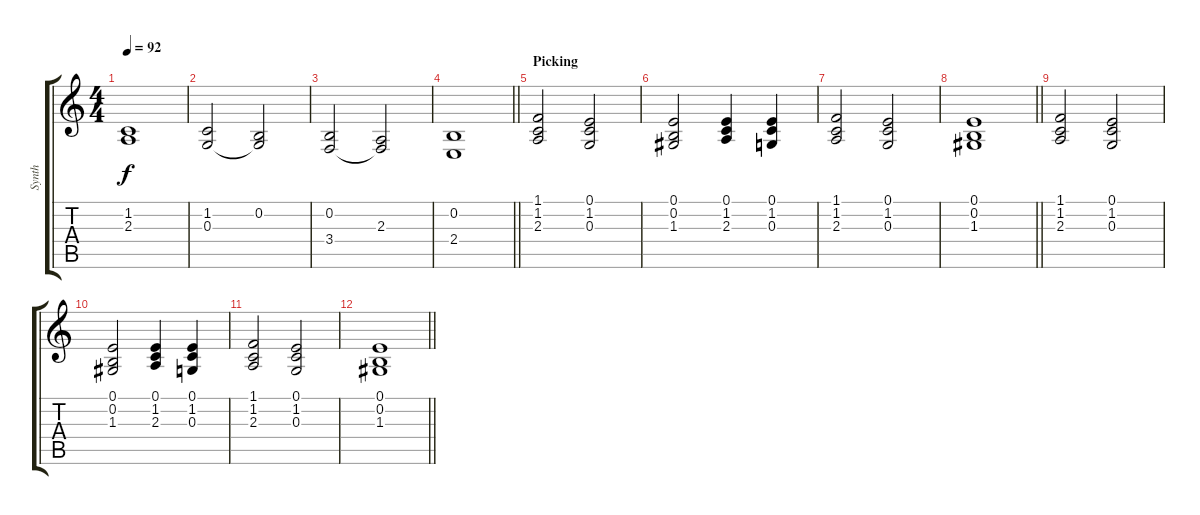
\track ("Synth" "Synth") {instrument pad8sweep}
\staff {score tabs}
\tuning (E4 B3 G3 D3 A2 E2) {hide}
\ts (4 4)
\tempo 92
\clef g2
\ks c
(1.2 2.3).1{dy f} |
(1.2 0.3).2 (0.2 0.3{t}).2 |
(0.2 3.4).2 (2.3 3.4{t}).2 |
\barLineRight lightlight
(0.2 2.4).1 |
\section ("" "Picking")
(1.1 1.2 2.3).2 (0.1 1.2 0.3).2 |
(0.1 0.2 1.3).2 (0.1 1.2 2.3).4 (0.1 1.2 0.3).4 |
(1.1 1.2 2.3).2 (0.1 1.2 0.3).2 |
\barLineRight lightlight
(0.1 0.2 1.3).1 |
(1.1 1.2 2.3).2 (0.1 1.2 0.3).2 |
(0.1 0.2 1.3).2 (0.1 1.2 2.3).4 (0.1 1.2 0.3).4 |
(1.1 1.2 2.3).2 (0.1 1.2 0.3).2 |
\barLineRight lightlight
(0.1 0.2 1.3).1
